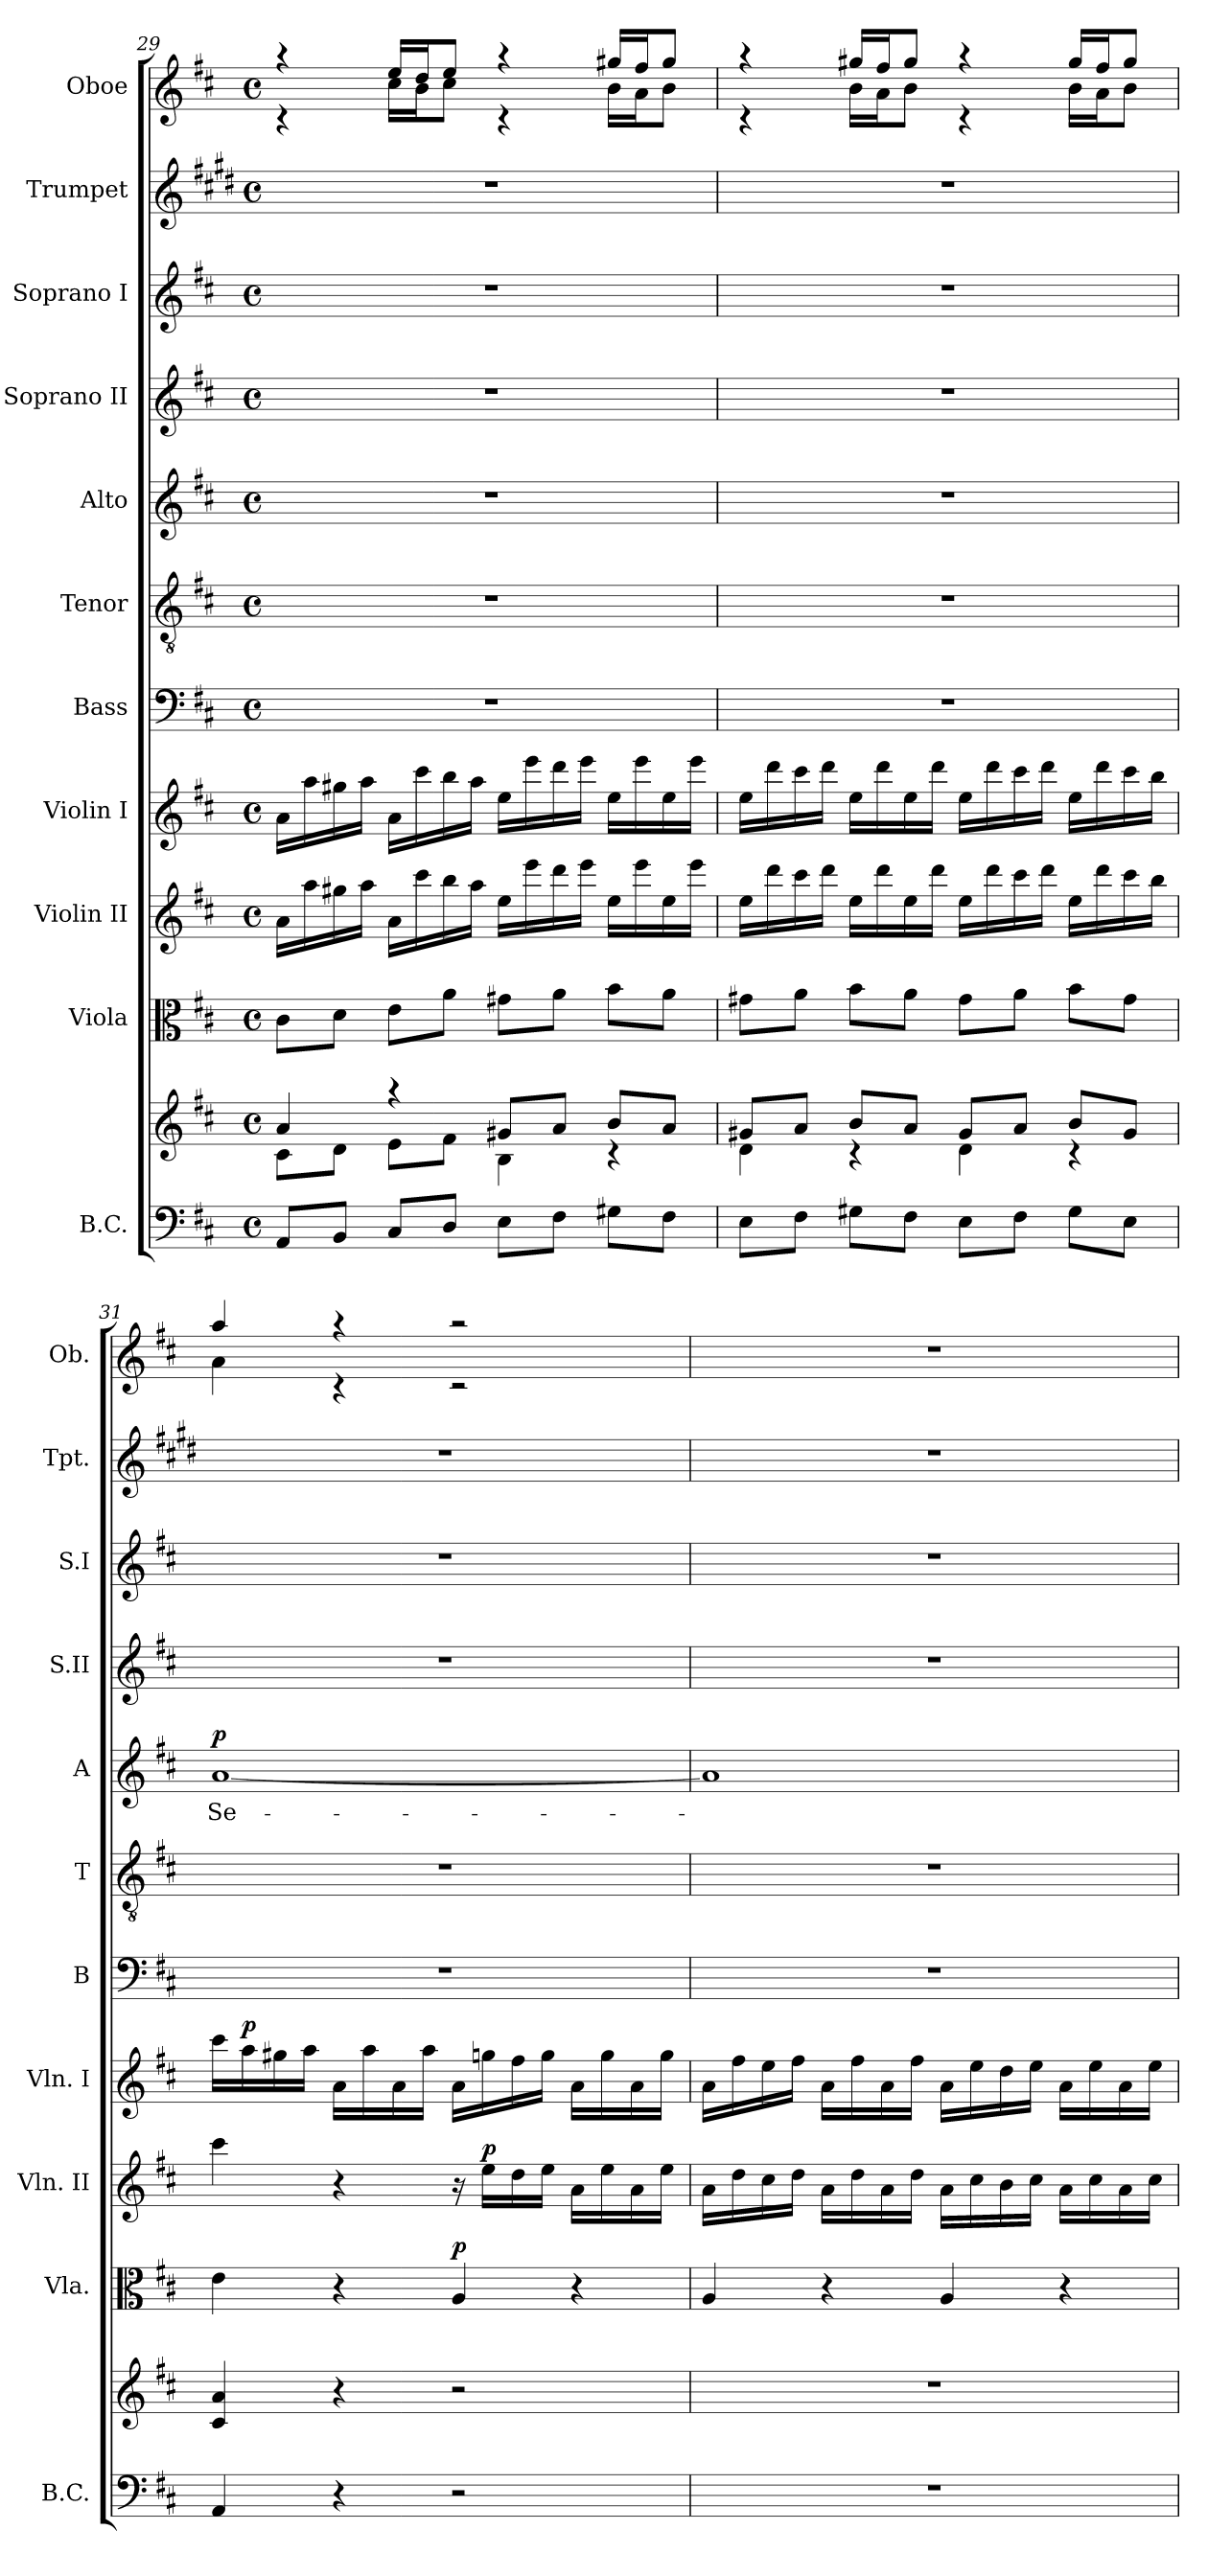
**kern	**kern	**kern	**dynam	**kern	**dynam	**kern	**dynam	**kern	**kern	**kern	**text	**dynam	**kern	**kern	**kern	**kern
*part11	*part11	*part10	*part10	*part9	*part9	*part8	*part8	*part7	*part6	*part5	*part5	*part5	*part4	*part3	*part2	*part1
*staff12	*staff11	*staff10	*staff10	*staff9	*staff9	*staff8	*staff8	*staff7	*staff6	*staff5	*staff5	*staff5	*staff4	*staff3	*staff2	*staff1
*I"B.C.	*	*I"Viola	*	*I"Violin II	*	*I"Violin I	*	*I"Bass	*I"Tenor	*I"Alto	*	*	*I"Soprano II	*I"Soprano I	*I"Trumpet	*I"Oboe
*I'B.C.	*	*I'Vla.	*	*I'Vln. II	*	*I'Vln. I	*	*I'B	*I'T	*I'A	*	*	*I'S.II	*I'S.I	*I'Tpt.	*I'Ob.
!!LO:PB:g=z
*clefF4	*clefG2	*clefC3	*	*clefG2	*	*clefG2	*	*clefF4	*clefGv2	*clefG2	*	*	*clefG2	*clefG2	*clefG2	*clefG2
*	*	*	*	*	*	*	*	*	*	*	*	*	*	*	*ITrd1c2	*
*k[f#c#]	*k[f#c#]	*k[f#c#]	*	*k[f#c#]	*	*k[f#c#]	*	*k[f#c#]	*k[f#c#]	*k[f#c#]	*	*	*k[f#c#]	*k[f#c#]	*k[f#c#]	*k[f#c#]
*D:	*D:	*D:	*	*D:	*	*D:	*	*D:	*D:	*D:	*	*	*D:	*D:	*D:	*D:
*M4/4	*M4/4	*M4/4	*	*M4/4	*	*M4/4	*	*M4/4	*M4/4	*M4/4	*	*	*M4/4	*M4/4	*M4/4	*M4/4
*met(c)	*met(c)	*met(c)	*	*met(c)	*	*met(c)	*	*met(c)	*met(c)	*met(c)	*	*	*met(c)	*met(c)	*met(c)	*met(c)
=29	=29	=29	=29	=29	=29	=29	=29	=29	=29	=29	=29	=29	=29	=29	=29	=29
*	*^	*	*	*	*	*	*	*	*	*	*	*	*	*	*	*^
8AA/L	4a/	8c#\L	8c#\L	.	16a\LL	.	16a\LL	.	1r	1r	1r	.	.	1r	1r	1r	4raa	4rc
.	.	.	.	.	16aa\	.	16aa\	.	.	.	.	.	.	.	.	.	.	.
8BB/J	.	8d\J	8d\J	.	16gg#X\	.	16gg#X\	.	.	.	.	.	.	.	.	.	.	.
.	.	.	.	.	16aa\JJ	.	16aa\JJ	.	.	.	.	.	.	.	.	.	.	.
8C#/L	4raa	8e\L	8e\L	.	16a\LL	.	16a\LL	.	.	.	.	.	.	.	.	.	16ee/LL	16cc#\LL
.	.	.	.	.	16ccc#\	.	16ccc#\	.	.	.	.	.	.	.	.	.	16dd/J	16b\J
8D/J	.	8f#\J	8a\J	.	16bb\	.	16bb\	.	.	.	.	.	.	.	.	.	8ee/J	8cc#\J
.	.	.	.	.	16aa\JJ	.	16aa\JJ	.	.	.	.	.	.	.	.	.	.	.
8E\L	8g#X/L	4B\	8g#X\L	.	16ee\LL	.	16ee\LL	.	.	.	.	.	.	.	.	.	4raa	4rc
.	.	.	.	.	16eee\	.	16eee\	.	.	.	.	.	.	.	.	.	.	.
8F#\J	8a/J	.	8a\J	.	16ddd\	.	16ddd\	.	.	.	.	.	.	.	.	.	.	.
.	.	.	.	.	16eee\JJ	.	16eee\JJ	.	.	.	.	.	.	.	.	.	.	.
8G#X\L	8b/L	4rc	8b\L	.	16ee\LL	.	16ee\LL	.	.	.	.	.	.	.	.	.	16gg#X/LL	16b\LL
.	.	.	.	.	16eee\	.	16eee\	.	.	.	.	.	.	.	.	.	16ff#/J	16a\J
8F#\J	8a/J	.	8a\J	.	16ee\	.	16ee\	.	.	.	.	.	.	.	.	.	8gg#/J	8b\J
.	.	.	.	.	16eee\JJ	.	16eee\JJ	.	.	.	.	.	.	.	.	.	.	.
=30	=30	=30	=30	=30	=30	=30	=30	=30	=30	=30	=30	=30	=30	=30	=30	=30	=30	=30
8E\L	8g#X/L	4d\	8g#X\L	.	16ee\LL	.	16ee\LL	.	1r	1r	1r	.	.	1r	1r	1r	4raa	4rc
.	.	.	.	.	16ddd\	.	16ddd\	.	.	.	.	.	.	.	.	.	.	.
8F#\J	8a/J	.	8a\J	.	16ccc#\	.	16ccc#\	.	.	.	.	.	.	.	.	.	.	.
.	.	.	.	.	16ddd\JJ	.	16ddd\JJ	.	.	.	.	.	.	.	.	.	.	.
8G#X\L	8b/L	4rc	8b\L	.	16ee\LL	.	16ee\LL	.	.	.	.	.	.	.	.	.	16gg#X/LL	16b\LL
.	.	.	.	.	16ddd\	.	16ddd\	.	.	.	.	.	.	.	.	.	16ff#/J	16a\J
8F#\J	8a/J	.	8a\J	.	16ee\	.	16ee\	.	.	.	.	.	.	.	.	.	8gg#/J	8b\J
.	.	.	.	.	16ddd\JJ	.	16ddd\JJ	.	.	.	.	.	.	.	.	.	.	.
8E\L	8g#/L	4d\	8g#\L	.	16ee\LL	.	16ee\LL	.	.	.	.	.	.	.	.	.	4raa	4rc
.	.	.	.	.	16ddd\	.	16ddd\	.	.	.	.	.	.	.	.	.	.	.
8F#\J	8a/J	.	8a\J	.	16ccc#\	.	16ccc#\	.	.	.	.	.	.	.	.	.	.	.
.	.	.	.	.	16ddd\JJ	.	16ddd\JJ	.	.	.	.	.	.	.	.	.	.	.
8G#\L	8b/L	4rc	8b\L	.	16ee\LL	.	16ee\LL	.	.	.	.	.	.	.	.	.	16gg#/LL	16b\LL
.	.	.	.	.	16ddd\	.	16ddd\	.	.	.	.	.	.	.	.	.	16ff#/J	16a\J
8E\J	8g#/J	.	8g#\J	.	16ccc#\	.	16ccc#\	.	.	.	.	.	.	.	.	.	8gg#/J	8b\J
.	.	.	.	.	16bb\JJ	.	16bb\JJ	.	.	.	.	.	.	.	.	.	.	.
*	*v	*v	*	*	*	*	*	*	*	*	*	*	*	*	*	*	*	*
!!LO:PB:g=z	!!
=31	=31	=31	=31	=31	=31	=31	=31	=31	=31	=31	=31	=31	=31	=31	=31	=31	=31
!	!	!	!	!	!	!	!	!	!	!	!LO:LY:b	!LO:DY:a	!	!	!	!	!
4AA/	4c#/ 4a/	4e\	.	4ccc#\	.	16ccc#\LL	.	1r	1r	[1a	Se-	p	1r	1r	1r	4aa/	4a\
!	!	!	!	!	!	!	!LO:DY:a	!	!	!	!	!	!	!	!	!	!
.	.	.	.	.	.	16aa\	p	.	.	.	.	.	.	.	.	.	.
.	.	.	.	.	.	16gg#X\	.	.	.	.	.	.	.	.	.	.	.
.	.	.	.	.	.	16aa\JJ	.	.	.	.	.	.	.	.	.	.	.
4r	4r	4r	.	4r	.	16a\LL	.	.	.	.	.	.	.	.	.	4raa	4rc
.	.	.	.	.	.	16aa\	.	.	.	.	.	.	.	.	.	.	.
.	.	.	.	.	.	16a\	.	.	.	.	.	.	.	.	.	.	.
.	.	.	.	.	.	16aa\JJ	.	.	.	.	.	.	.	.	.	.	.
!	!	!	!LO:DY:a	!	!	!	!	!	!	!	!	!	!	!	!	!	!
2r	2r	4A/	p	16r	.	16a\LL	.	.	.	.	.	.	.	.	.	2raa	2rc
!	!	!	!	!	!LO:DY:a	!	!	!	!	!	!	!	!	!	!	!	!
.	.	.	.	16ee\LL	p	16ggn\	.	.	.	.	.	.	.	.	.	.	.
.	.	.	.	16dd\	.	16ff#\	.	.	.	.	.	.	.	.	.	.	.
.	.	.	.	16ee\JJ	.	16gg\JJ	.	.	.	.	.	.	.	.	.	.	.
.	.	4r	.	16a\LL	.	16a\LL	.	.	.	.	.	.	.	.	.	.	.
.	.	.	.	16ee\	.	16gg\	.	.	.	.	.	.	.	.	.	.	.
.	.	.	.	16a\	.	16a\	.	.	.	.	.	.	.	.	.	.	.
.	.	.	.	16ee\JJ	.	16gg\JJ	.	.	.	.	.	.	.	.	.	.	.
*	*	*	*	*	*	*	*	*	*	*	*	*	*	*	*	*v	*v
=32	=32	=32	=32	=32	=32	=32	=32	=32	=32	=32	=32	=32	=32	=32	=32	=32
1r	1r	4A/	.	16a\LL	.	16a\LL	.	1r	1r	1a]	.	.	1r	1r	1r	1r
.	.	.	.	16dd\	.	16ff#\	.	.	.	.	.	.	.	.	.	.
.	.	.	.	16cc#\	.	16ee\	.	.	.	.	.	.	.	.	.	.
.	.	.	.	16dd\JJ	.	16ff#\JJ	.	.	.	.	.	.	.	.	.	.
.	.	4r	.	16a\LL	.	16a\LL	.	.	.	.	.	.	.	.	.	.
.	.	.	.	16dd\	.	16ff#\	.	.	.	.	.	.	.	.	.	.
.	.	.	.	16a\	.	16a\	.	.	.	.	.	.	.	.	.	.
.	.	.	.	16dd\JJ	.	16ff#\JJ	.	.	.	.	.	.	.	.	.	.
.	.	4A/	.	16a\LL	.	16a\LL	.	.	.	.	.	.	.	.	.	.
.	.	.	.	16cc#\	.	16ee\	.	.	.	.	.	.	.	.	.	.
.	.	.	.	16b\	.	16dd\	.	.	.	.	.	.	.	.	.	.
.	.	.	.	16cc#\JJ	.	16ee\JJ	.	.	.	.	.	.	.	.	.	.
.	.	4r	.	16a\LL	.	16a\LL	.	.	.	.	.	.	.	.	.	.
.	.	.	.	16cc#\	.	16ee\	.	.	.	.	.	.	.	.	.	.
.	.	.	.	16a\	.	16a\	.	.	.	.	.	.	.	.	.	.
.	.	.	.	16cc#\JJ	.	16ee\JJ	.	.	.	.	.	.	.	.	.	.
=	=	=	=	=	=	=	=	=	=	=	=	=	=	=	=	=
*-	*-	*-	*-	*-	*-	*-	*-	*-	*-	*-	*-	*-	*-	*-	*-	*-
